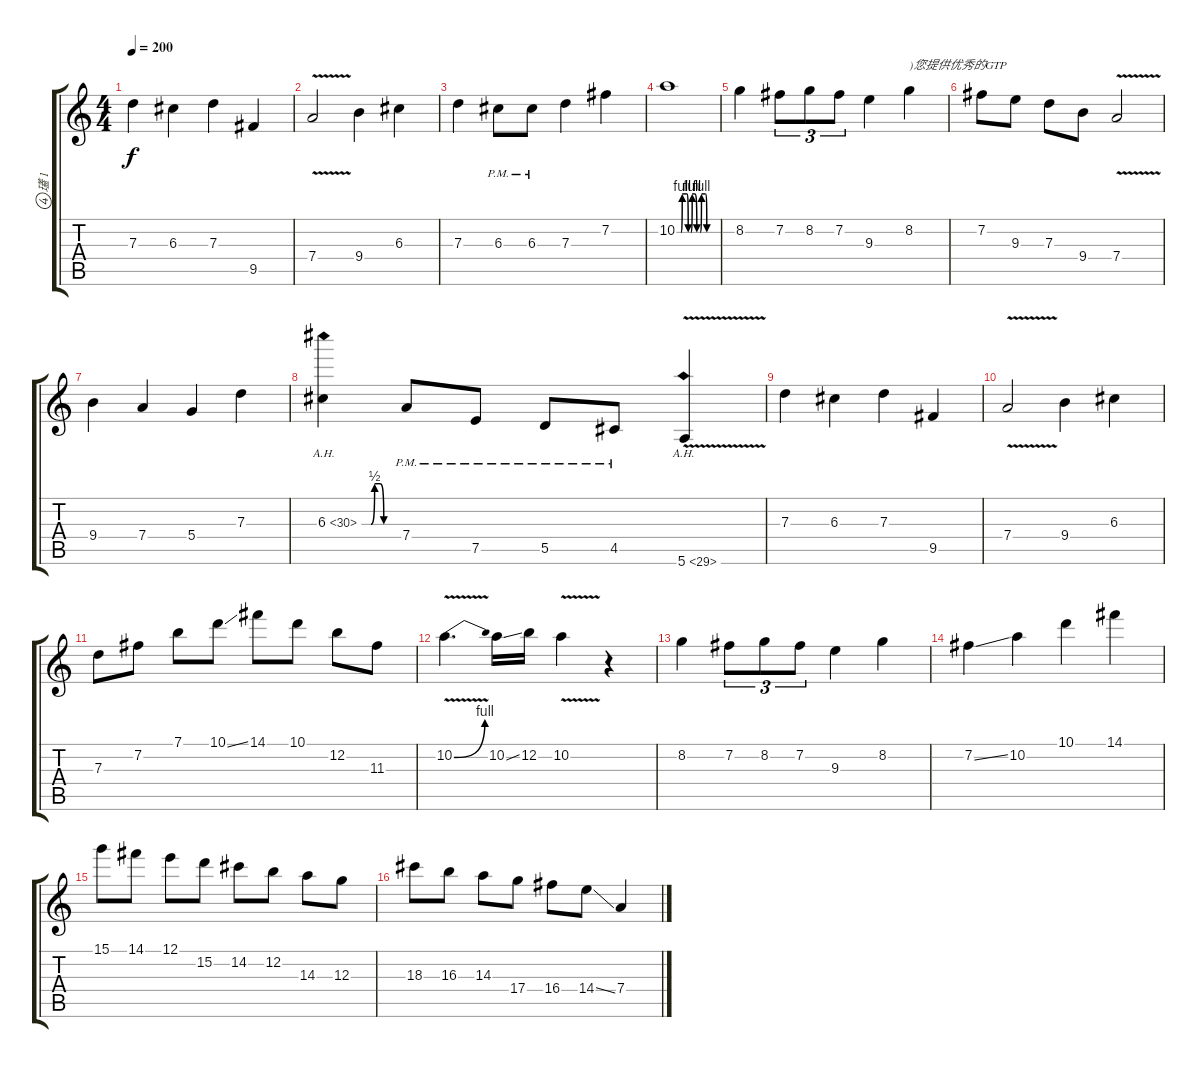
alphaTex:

\track ("瓂 1" "瓂 1") {instrument distortionguitar}
\staff {score tabs}
\tuning (E4 B3 G3 D3 A2 E2) {hide}
\ts (4 4)
\tempo 200
\clef g2
\ks c
7.3.4{dy f} 6.3.4 7.3.4 9.5.4 |
7.4{v}.2 9.4.4 6.3.4 |
7.3.4 6.3{pm}.8 6.3{pm}.8 7.3.4 7.2.4 |
10.2{be (custom 0 0 6 0 8 4 15 4 17 0 21 0 23 4 27 4 30 0 35 0 37 4 43 4 45 0 60 0)}.1 |
8.2.4 7.2.8{tu (3 2)} 8.2.8{tu (3 2)} 7.2.8{tu (3 2)} 9.3.4 8.2.4{txt ")您提供优秀的GTP"} |
7.2.8 9.3.8 7.3.8 9.4.8 7.4{v}.2 |
9.4.4 7.4.4 5.4.4 7.3.4 |
6.3{be (custom 0 0 15 0 21 2 30 2 36 0 60 0) ah 24}.4 7.4{pm}.8 7.5{pm}.8 5.5{pm}.8 4.5{pm}.8 5.6{ah 24 v}.4 |
7.3.4 6.3.4 7.3.4 9.5.4 |
7.4{v}.2 9.4.4 6.3.4 |
7.3.8 7.2.8 7.1.8 10.1{ss}.8 14.1.8 10.1.8 12.2.8 11.3.8 |
10.2{be (bend 0 0 60 4) v}.4{d} 10.2{ss}.16 12.2.16 10.2{v}.4 r.4 |
8.2.4 7.2.8{tu (3 2)} 8.2.8{tu (3 2)} 7.2.8{tu (3 2)} 9.3.4 8.2.4 |
7.2{ss}.4 10.2.4 10.1.4 14.1.4 |
15.1.8 14.1.8 12.1.8 15.2.8 14.2.8 12.2.8 14.3.8 12.3.8 |
18.3.8 16.3.8 14.3.8 17.4.8 16.4.8 14.4{ss}.8 7.4.4
